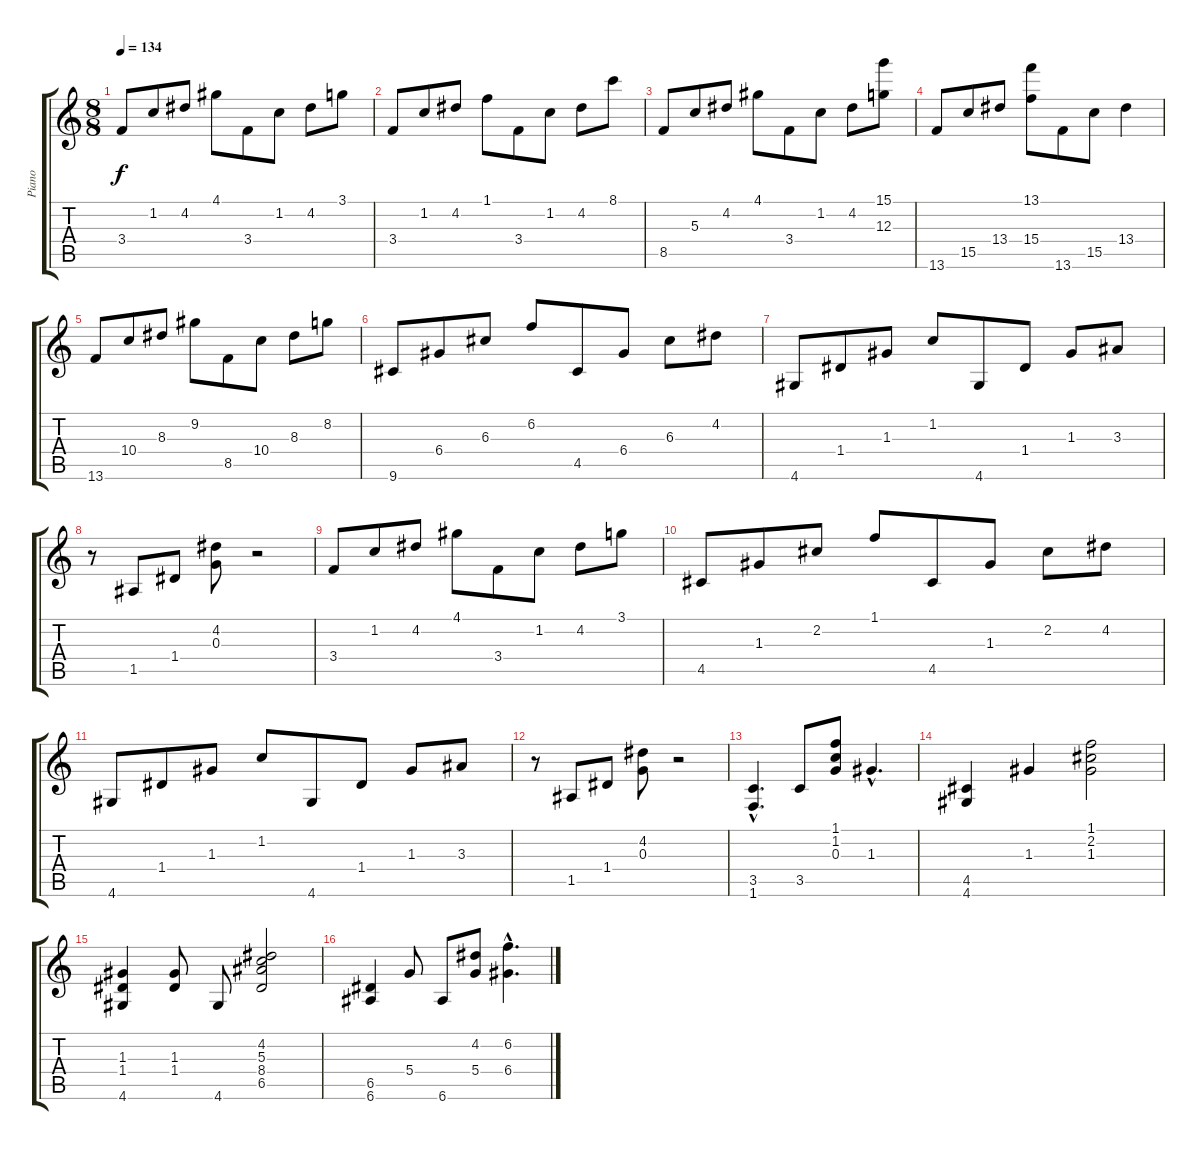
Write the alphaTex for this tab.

\track ("Piano" "Piano") {instrument electricguitarjazz}
\staff {score tabs}
\tuning (E4 B3 G3 D3 A2 E2) {hide}
\ts (8 8)
\tempo 134
\clef g2
\ks c
3.4.8{dy f instrument electricguitarjazz} 1.2.8 4.2.8 4.1.8 3.4.8 1.2.8 4.2.8 3.1.8 |
3.4.8 1.2.8 4.2.8 1.1.8 3.4.8 1.2.8 4.2.8 8.1.8 |
8.5.8 5.3.8 4.2.8 4.1.8 3.4.8 1.2.8 4.2.8 (15.1 12.3).8 |
13.6.8 15.5.8 13.4.8 (13.1 15.4).8 13.6.8 15.5.8 13.4.4 |
13.6.8 10.4.8 8.3.8 9.2.8 8.5.8 10.4.8 8.3.8 8.2.8 |
9.6.8 6.4.8 6.3.8 6.2.8 4.5.8 6.4.8 6.3.8 4.2.8 |
4.6.8 1.4.8 1.3.8 1.2.8 4.6.8 1.4.8 1.3.8 3.3.8 |
r.8 1.5.8 1.4.8 (4.2 0.3).8 r.2 |
3.4.8 1.2.8 4.2.8 4.1.8 3.4.8 1.2.8 4.2.8 3.1.8 |
4.5.8 1.3.8 2.2.8 1.1.8 4.5.8 1.3.8 2.2.8 4.2.8 |
4.6.8 1.4.8 1.3.8 1.2.8 4.6.8 1.4.8 1.3.8 3.3.8 |
r.8 1.5.8 1.4.8 (4.2 0.3).8 r.2 |
(3.5{hac} 1.6{hac}).4{d} 3.5.8 (1.1 1.2 0.3).8 1.3{hac}.4{d} |
(4.5 4.6).4 1.3.4 (1.1 2.2 1.3).2 |
(1.3 1.4 4.6).4 (1.3 1.4).8 4.6.8 (4.2 5.3 8.4 6.5).2 |
(6.5 6.6).4 5.4.8 6.6.8 (4.2 5.4).8 (6.2{hac} 6.4{hac}).4{d}
